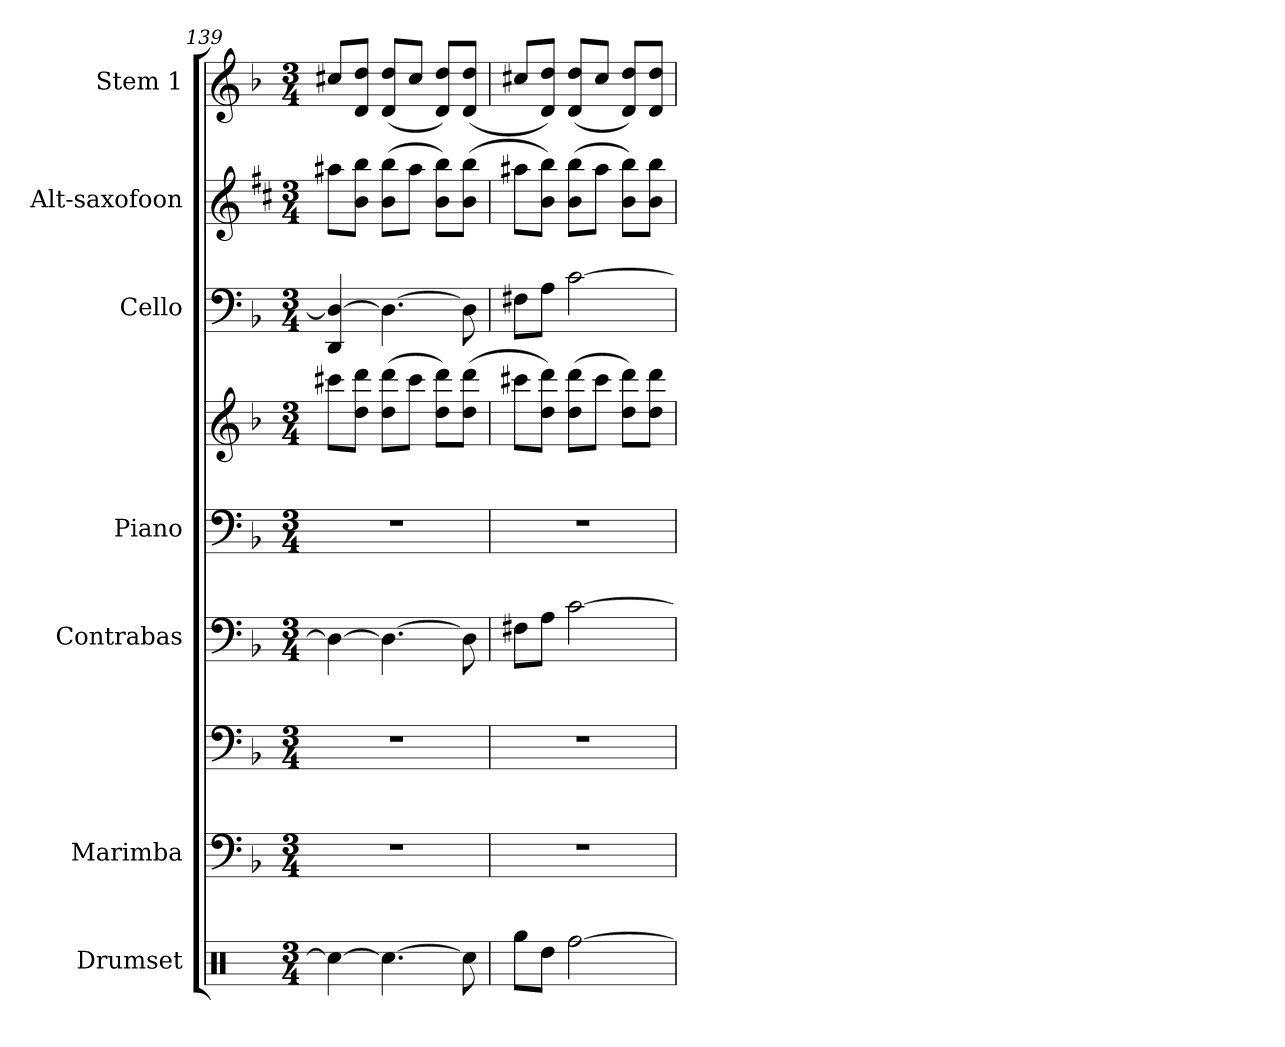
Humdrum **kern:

**kern	**kern	**kern	**kern	**kern	**kern	**kern	**kern	**kern
*part7	*part6	*part6	*part5	*part4	*part4	*part3	*part2	*part1
*staff9	*staff8	*staff7	*staff6	*staff5	*staff4	*staff3	*staff2	*staff1
*I"Drumset	*I"Marimba	*	*I"Contrabas	*I"Piano	*	*I"Cello	*I"Alt-saxofoon	*I"Stem 1
*I'D. set	*I'Mrm.	*	*I'Ca. Bs.	*I'Pno.	*	*	*I'A. Sax.	*I'Stm. 1
!!LO:PB:g=z
*clefX	*clefF4	*clefF4	*clefF4	*clefF4	*clefG2	*clefF4	*clefG2	*clefG2
*	*	*	*ITrd7c12	*	*	*	*ITrd5c9	*
*k[]	*k[b-]	*k[b-]	*k[b-]	*k[b-]	*k[b-]	*k[b-]	*k[b-]	*k[b-]
*M3/4	*M3/4	*M3/4	*M3/4	*M3/4	*M3/4	*M3/4	*M3/4	*M3/4
=139	=139	=139	=139	=139	=139	=139	=139	=139
4Rcc\_	2.r	2.r	4DD\_	2.r	8ccc#X\L	4DD/ 4D/_	8cc#X\L	8cc#X/L
.	.	.	.	.	8dd\ 8ddd\J	.	8d\ 8dd\J	8d/ 8dd/J
4.Rcc\_	.	.	4.DD\_	.	(>8dd\ 8ddd\L	4.D\_	(>8d\ 8dd\L	(<8d/ 8dd/L
.	.	.	.	.	8ccc#\J	.	8cc#\J	8cc#/J
.	.	.	.	.	8dd\ 8ddd\L)	.	8d\ 8dd\L)	8d/ 8dd/L)
8Rcc\]	.	.	8DD\]	.	(>8dd\ 8ddd\J	8D\]	(>8d\ 8dd\J	(<8d/ 8dd/J
=140	=140	=140	=140	=140	=140	=140	=140	=140
8Rgg\L	2.r	2.r	8FF#X\L	2.r	8ccc#X\L	8F#X\L	8cc#X\L	8cc#X/L
8Rdd\J	.	.	8AA\J	.	8dd\ 8ddd\J)	8A\J	8d\ 8dd\J)	8d/ 8dd/J)
[2Rff\	.	.	[2C\	.	(>8dd\ 8ddd\L	[2c\	(>8d\ 8dd\L	(<8d/ 8dd/L
.	.	.	.	.	8ccc#\J	.	8cc#\J	8cc#/J
.	.	.	.	.	8dd\ 8ddd\L)	.	8d\ 8dd\L)	8d/ 8dd/L)
.	.	.	.	.	8dd\ 8ddd\J	.	8d\ 8dd\J	8d/ 8dd/J
=	=	=	=	=	=	=	=	=
*-	*-	*-	*-	*-	*-	*-	*-	*-
